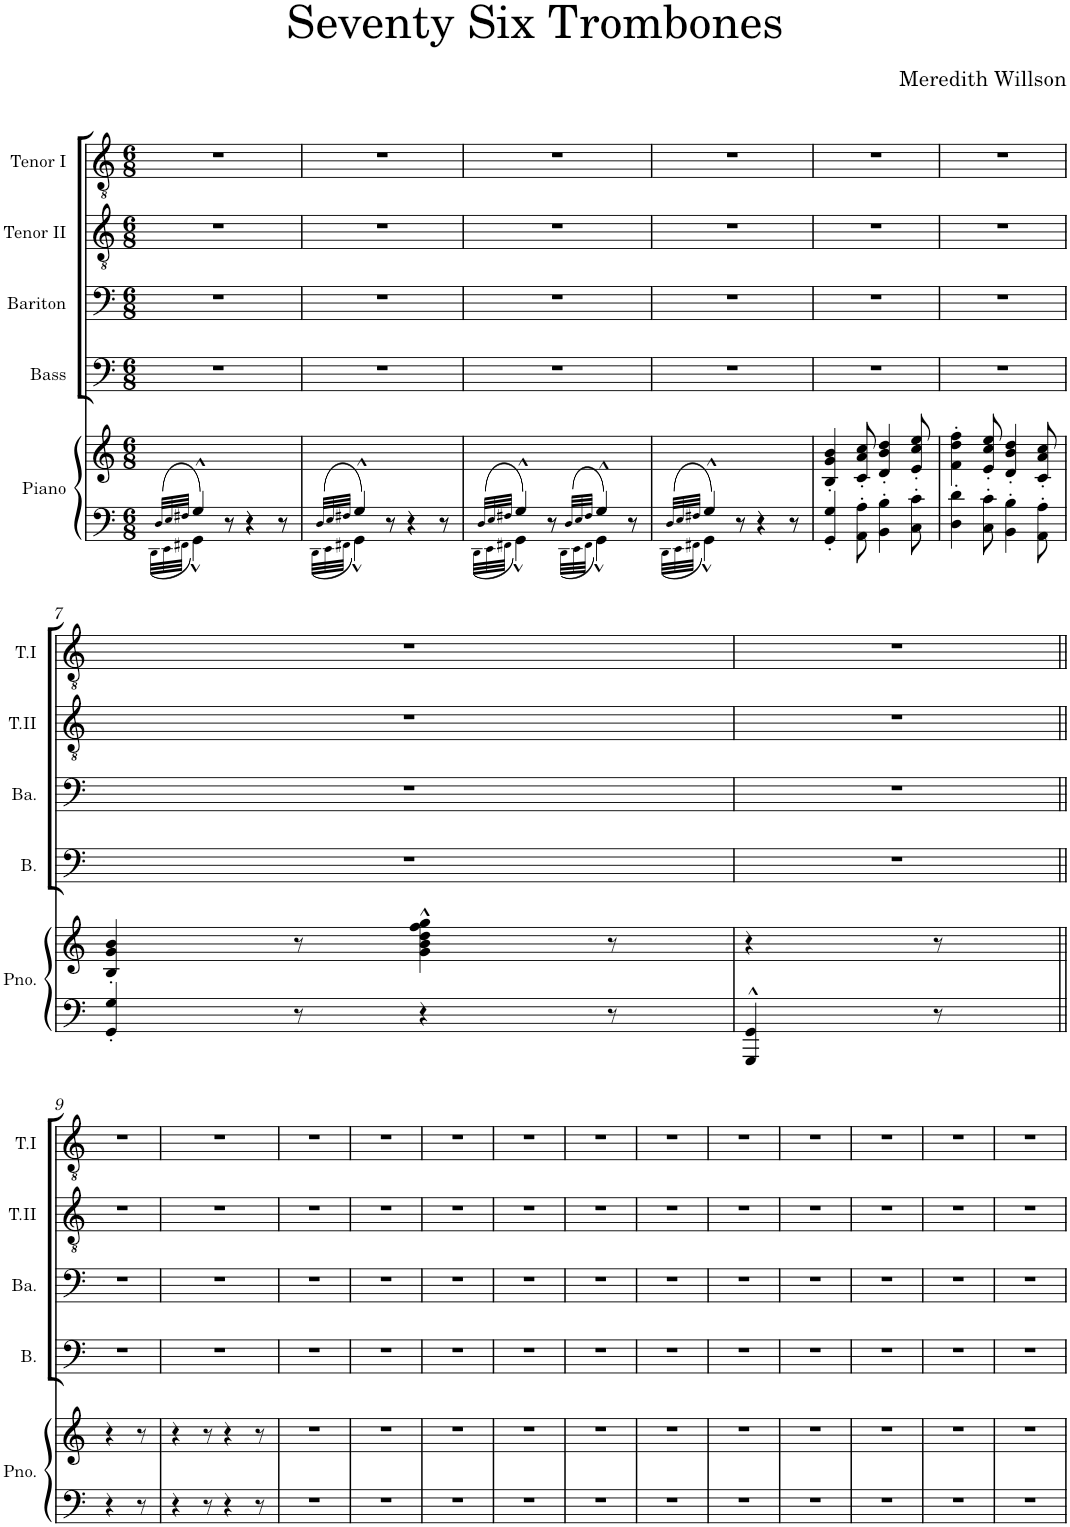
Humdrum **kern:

**kern	**kern	**kern	**kern	**kern	**kern
*part5	*part5	*part4	*part3	*part2	*part1
*staff6	*staff5	*staff4	*staff3	*staff2	*staff1
*I"Piano	*	*I"Bass	*I"Bariton	*I"Tenor II	*I"Tenor I
*I'Pno.	*	*I'B.	*I'Ba.	*I'T.II	*I'T.I
*clefF4	*clefG2	*clefF4	*clefF4	*clefGv2	*clefGv2
*k[]	*k[]	*k[]	*k[]	*k[]	*k[]
*M6/8	*M6/8	*M6/8	*M6/8	*M6/8	*M6/8
=1	=1	=1	=1	=1	=1
*^	*	*	*	*	*
32qD/LLL	32qDD\LLL	.	.	.	.	.
32qE/	32qEE\	.	.	.	.	.
32qF#X/JJJ	32qFF#X\JJJ	.	.	.	.	.
4G^^/	4GG^^\	4ryy	2.r	2.r	2.r	2.r
2ryy	8r	8r	.	.	.	.
.	4r	4r	.	.	.	.
.	8r	8r	.	.	.	.
=2	=2	=2	=2	=2	=2	=2
32qD/LLL	32qDD\LLL	.	.	.	.	.
32qE/	32qEE\	.	.	.	.	.
32qF#X/JJJ	32qFF#X\JJJ	.	.	.	.	.
4G^^/	4GG^^\	4ryy	2.r	2.r	2.r	2.r
2ryy	8r	8r	.	.	.	.
.	4r	4r	.	.	.	.
.	8r	8r	.	.	.	.
=3	=3	=3	=3	=3	=3	=3
32qD/LLL	32qDD\LLL	.	.	.	.	.
32qE/	32qEE\	.	.	.	.	.
32qF#X/JJJ	32qFF#X\JJJ	.	.	.	.	.
4G^^/	4GG^^\	4ryy	2.r	2.r	2.r	2.r
8ryy	8r	8r	.	.	.	.
32qD/LLL	32qDD\LLL	.	.	.	.	.
32qE/	32qEE\	.	.	.	.	.
32qF#/JJJ	32qFF#\JJJ	.	.	.	.	.
4G^^/	4GG^^\	4ryy	.	.	.	.
8ryy	8r	8r	.	.	.	.
=4	=4	=4	=4	=4	=4	=4
32qD/LLL	32qDD\LLL	.	.	.	.	.
32qE/	32qEE\	.	.	.	.	.
32qF#X/JJJ	32qFF#X\JJJ	.	.	.	.	.
4G^^/	4GG^^\	4ryy	2.r	2.r	2.r	2.r
2ryy	8r	8r	.	.	.	.
.	4r	4r	.	.	.	.
.	8r	8r	.	.	.	.
*v	*v	*	*	*	*	*
=5	=5	=5	=5	=5	=5
4GG/' 4G/'	4B/' 4g/' 4b/'	2.r	2.r	2.r	2.r
8AA\' 8A\'	8c/' 8a/' 8cc/'	.	.	.	.
4BB\' 4B\'	4d/' 4b/' 4dd/'	.	.	.	.
8C\' 8c\'	8e/' 8cc/' 8ee/'	.	.	.	.
=6	=6	=6	=6	=6	=6
4D\' 4d\'	4f\' 4dd\' 4ff\'	2.r	2.r	2.r	2.r
8C\' 8c\'	8e/' 8cc/' 8ee/'	.	.	.	.
4BB\' 4B\'	4d/' 4b/' 4dd/'	.	.	.	.
8AA\' 8A\'	8c/' 8a/' 8cc/'	.	.	.	.
!!LO:LB:g=z
=7	=7	=7	=7	=7	=7
4GG/' 4G/'	4B/' 4g/' 4b/'	2.r	2.r	2.r	2.r
8r	8r	.	.	.	.
4r	4g\^^ 4b\^^ 4dd\^^ 4ff\^^ 4gg\^^	.	.	.	.
8r	8r	.	.	.	.
=8	=8	=8	=8	=8	=8
4GGG/^^ 4GG/^^	4r	2.r	2.r	2.r	2.r
8r	8r	.	.	.	.
4.ryy	4.ryy	.	.	.	.
!!LO:LB:g=z
=9||	=9||	=9||	=9||	=9||	=9||
4r	4r	2.r	2.r	2.r	2.r
8r	8r	.	.	.	.
4.ryy	4.ryy	.	.	.	.
=10	=10	=10	=10	=10	=10
4r	4r	2.r	2.r	2.r	2.r
8r	8r	.	.	.	.
4r	4r	.	.	.	.
8r	8r	.	.	.	.
=11	=11	=11	=11	=11	=11
2.r	2.r	2.r	2.r	2.r	2.r
=12	=12	=12	=12	=12	=12
2.r	2.r	2.r	2.r	2.r	2.r
=13	=13	=13	=13	=13	=13
2.r	2.r	2.r	2.r	2.r	2.r
=14	=14	=14	=14	=14	=14
2.r	2.r	2.r	2.r	2.r	2.r
=15	=15	=15	=15	=15	=15
2.r	2.r	2.r	2.r	2.r	2.r
=16	=16	=16	=16	=16	=16
2.r	2.r	2.r	2.r	2.r	2.r
=17	=17	=17	=17	=17	=17
2.r	2.r	2.r	2.r	2.r	2.r
=18	=18	=18	=18	=18	=18
2.r	2.r	2.r	2.r	2.r	2.r
=19	=19	=19	=19	=19	=19
2.r	2.r	2.r	2.r	2.r	2.r
=20	=20	=20	=20	=20	=20
2.r	2.r	2.r	2.r	2.r	2.r
=21	=21	=21	=21	=21	=21
2.r	2.r	2.r	2.r	2.r	2.r
=	=	=	=	=	=
*-	*-	*-	*-	*-	*-
